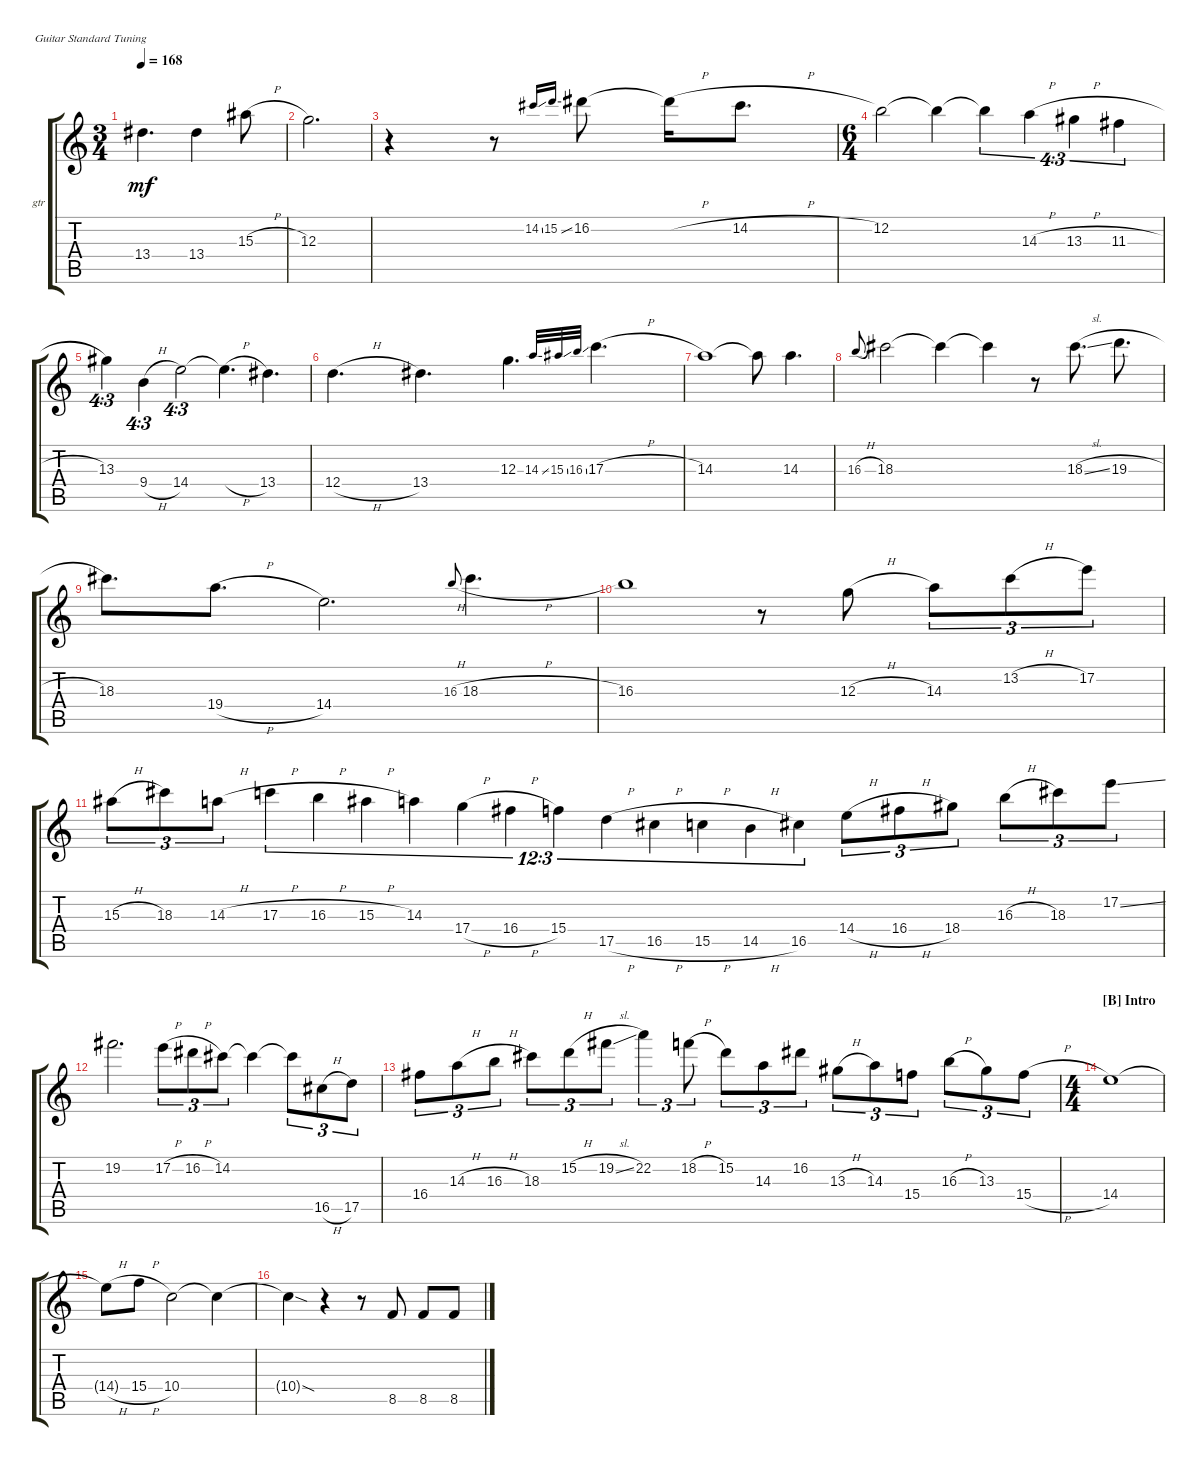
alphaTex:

\bracketExtendMode groupsimilarinstruments
\firstSystemTrackNameOrientation horizontal
\otherSystemsTrackNameOrientation horizontal
\track ("solo" "gtr") {instrument electricguitarclean}
\staff {score tabs}
\tuning (E4 B3 G3 D3 A2 E2)
\ts (3 4)
\tempo 168
\clef g2
\ks c
13.4.4{d dy mf} 13.4.4 15.3{h}.8 |
12.3.2{d} |
r.4 r.8 14.2{ss}.16{gr onbeat} 15.2{ss}.16{gr onbeat} 16.2.8 16.2{h t}.16 14.2{h}.8{d} |
\ts (6 4)
12.2.2 12.2{t}.4 12.2{t}.4{tu (4 3)} 14.3{h}.4{tu (4 3)} 13.3{h}.4{tu (4 3)} 11.3{h}.4{tu (4 3)} |
13.3.4{tu (4 3)} 9.4{h}.4{tu (4 3)} 14.4.2{tu (4 3)} 14.4{h t}.4{d} 13.4.4{d} |
12.4{h}.4{d} 13.4.4{d} 12.3.4{d} 14.3{ss}.32{gr onbeat} 15.3{ss}.32{gr onbeat} 16.3{ss}.32{gr onbeat} 17.3{h}.4{d} |
14.3.1 14.3{t}.8 14.3.4{d} |
16.3{h}.8{gr onbeat} 18.3.2 18.3{t}.4 18.3{t}.4{beam split} r.8{beam split} 18.3{sl}.8{d} 19.3{h}.8{d} |
18.3.8{d} 19.4{h}.8{d} 14.4.2{d} 16.3{h}.8{gr onbeat} 18.3{h}.4{d} |
16.3.1 r.8 12.3{h}.8{beam split} 14.3.8{tu (3 2)} 13.2{h}.8{tu (3 2)} 17.2.8{tu (3 2)} |
15.3{h}.8{tu (3 2) beam merge} 18.3.8{tu (3 2) beam merge} 14.3{h}.8{tu (3 2) beam split} 17.3{h}.4{tu (12 3) beam merge} 16.3{h}.4{tu (12 3) beam merge} 15.3{h}.4{tu (12 3) beam merge} 14.3.4{tu (12 3) beam merge} 17.4{h}.4{tu (12 3) beam merge} 16.4{h}.4{tu (12 3) beam merge} 15.4.4{tu (12 3) beam merge} 17.5{h}.4{tu (12 3)} 16.5{h}.4{tu (12 3)} 15.5{h}.4{tu (12 3) beam merge} 14.5{h}.4{tu (12 3)} 16.5.4{tu (12 3)} 14.4{h}.8{tu (3 2)} 16.4{h}.8{tu (3 2)} 18.4.8{tu (3 2)} 16.3{h}.8{tu (3 2)} 18.3.8{tu (3 2)} 17.2{ss}.8{tu (3 2)} |
19.2.2{d} 17.2{h}.8{tu (3 2)} 16.2{h}.8{tu (3 2)} 14.2.8{tu (3 2)} 14.2{t}.4 14.2{t}.8{tu (3 2)} 16.5{h}.8{tu (3 2)} 17.5.8{tu (3 2)} |
16.4.8{tu (3 2)} 14.3{h}.8{tu (3 2)} 16.3{h}.8{tu (3 2)} 18.3.8{tu (3 2)} 15.2{h}.8{tu (3 2)} 19.2{sl}.8{tu (3 2)} 22.2.4{tu (3 2) beam split} 18.2{h}.8{tu (3 2) beam split} 15.2.8{tu (3 2)} 14.3.8{tu (3 2)} 16.2.8{tu (3 2)} 13.3{h}.8{tu (3 2)} 14.3.8{tu (3 2)} 15.4.8{tu (3 2)} 16.3{h}.8{tu (3 2)} 13.3.8{tu (3 2)} 15.4{h}.8{tu (3 2)} |
\ts (4 4)
\section ("B" "Intro")
14.4.1 |
14.4{h t}.8 15.4{h}.8 10.4.2 10.4{t}.4 |
10.4{sod t}.4 r.4 r.8 8.5.8 8.5.8 8.5.8
